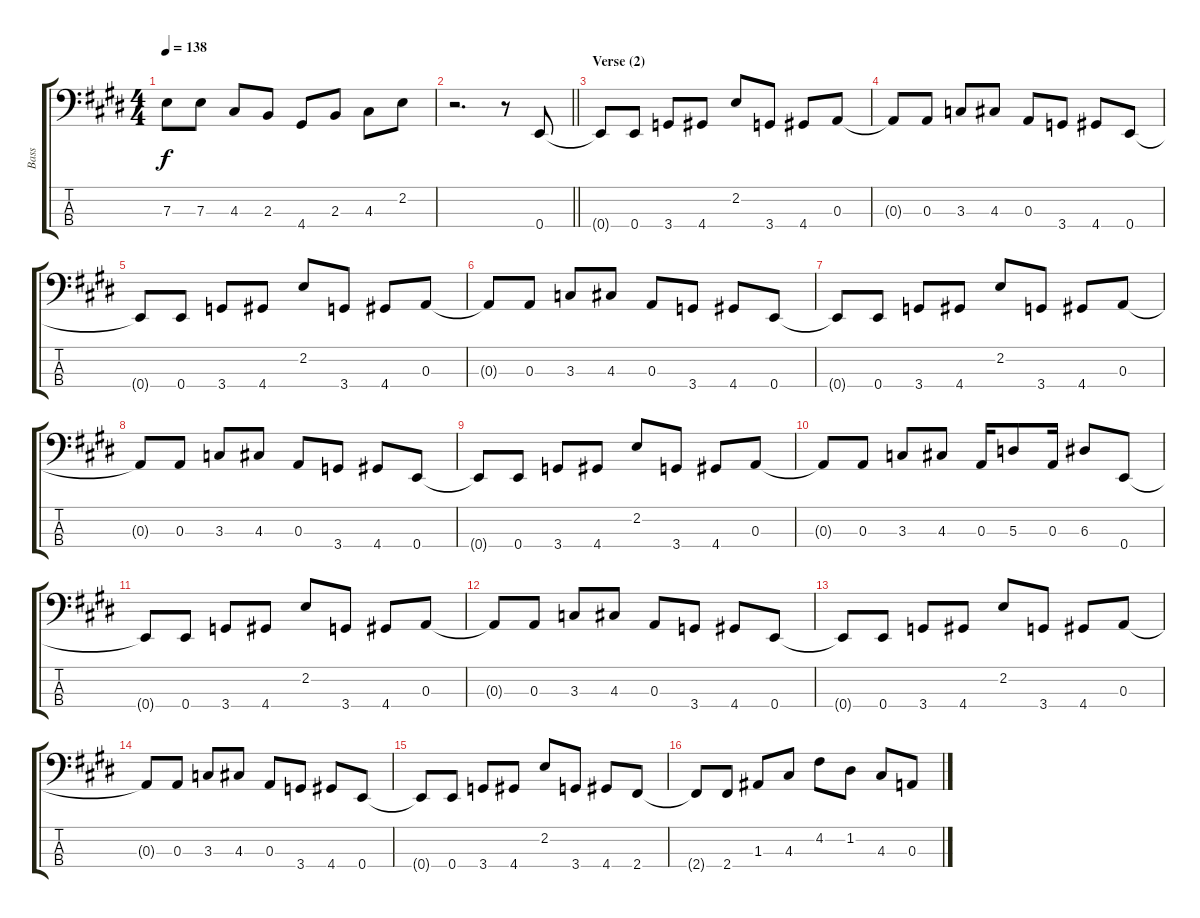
\track ("Bass" "Bass") {instrument electricbasspick}
\staff {score tabs}
\tuning (G2 D2 A1 E1) {hide}
\ts (4 4)
\tempo 138
\clef f4
\ks e
7.3{t}.8{dy f} 7.3.8 4.3.8 2.3.8 4.4.8 2.3.8 4.3.8 2.2.8 |
\barLineRight lightlight
r.2{d} r.8 0.4.8 |
\section ("" "Verse (2)")
0.4{t}.8 0.4.8 3.4.8 4.4.8 2.2.8 3.4.8 4.4.8 0.3.8 |
0.3{t}.8 0.3.8 3.3.8 4.3.8 0.3.8 3.4.8 4.4.8 0.4.8 |
0.4{t}.8 0.4.8 3.4.8 4.4.8 2.2.8 3.4.8 4.4.8 0.3.8 |
0.3{t}.8 0.3.8 3.3.8 4.3.8 0.3.8 3.4.8 4.4.8 0.4.8 |
0.4{t}.8 0.4.8 3.4.8 4.4.8 2.2.8 3.4.8 4.4.8 0.3.8 |
0.3{t}.8 0.3.8 3.3.8 4.3.8 0.3.8 3.4.8 4.4.8 0.4.8 |
0.4{t}.8 0.4.8 3.4.8 4.4.8 2.2.8 3.4.8 4.4.8 0.3.8 |
0.3{t}.8 0.3.8 3.3.8 4.3.8 0.3.16 5.3.8 0.3.16 6.3.8 0.4.8 |
0.4{t}.8 0.4.8 3.4.8 4.4.8 2.2.8 3.4.8 4.4.8 0.3.8 |
0.3{t}.8 0.3.8 3.3.8 4.3.8 0.3.8 3.4.8 4.4.8 0.4.8 |
0.4{t}.8 0.4.8 3.4.8 4.4.8 2.2.8 3.4.8 4.4.8 0.3.8 |
0.3{t}.8 0.3.8 3.3.8 4.3.8 0.3.8 3.4.8 4.4.8 0.4.8 |
0.4{t}.8 0.4.8 3.4.8 4.4.8 2.2.8 3.4.8 4.4.8 2.4.8 |
2.4{t}.8 2.4.8 1.3.8 4.3.8 4.2.8 1.2.8 4.3.8 0.3.8
